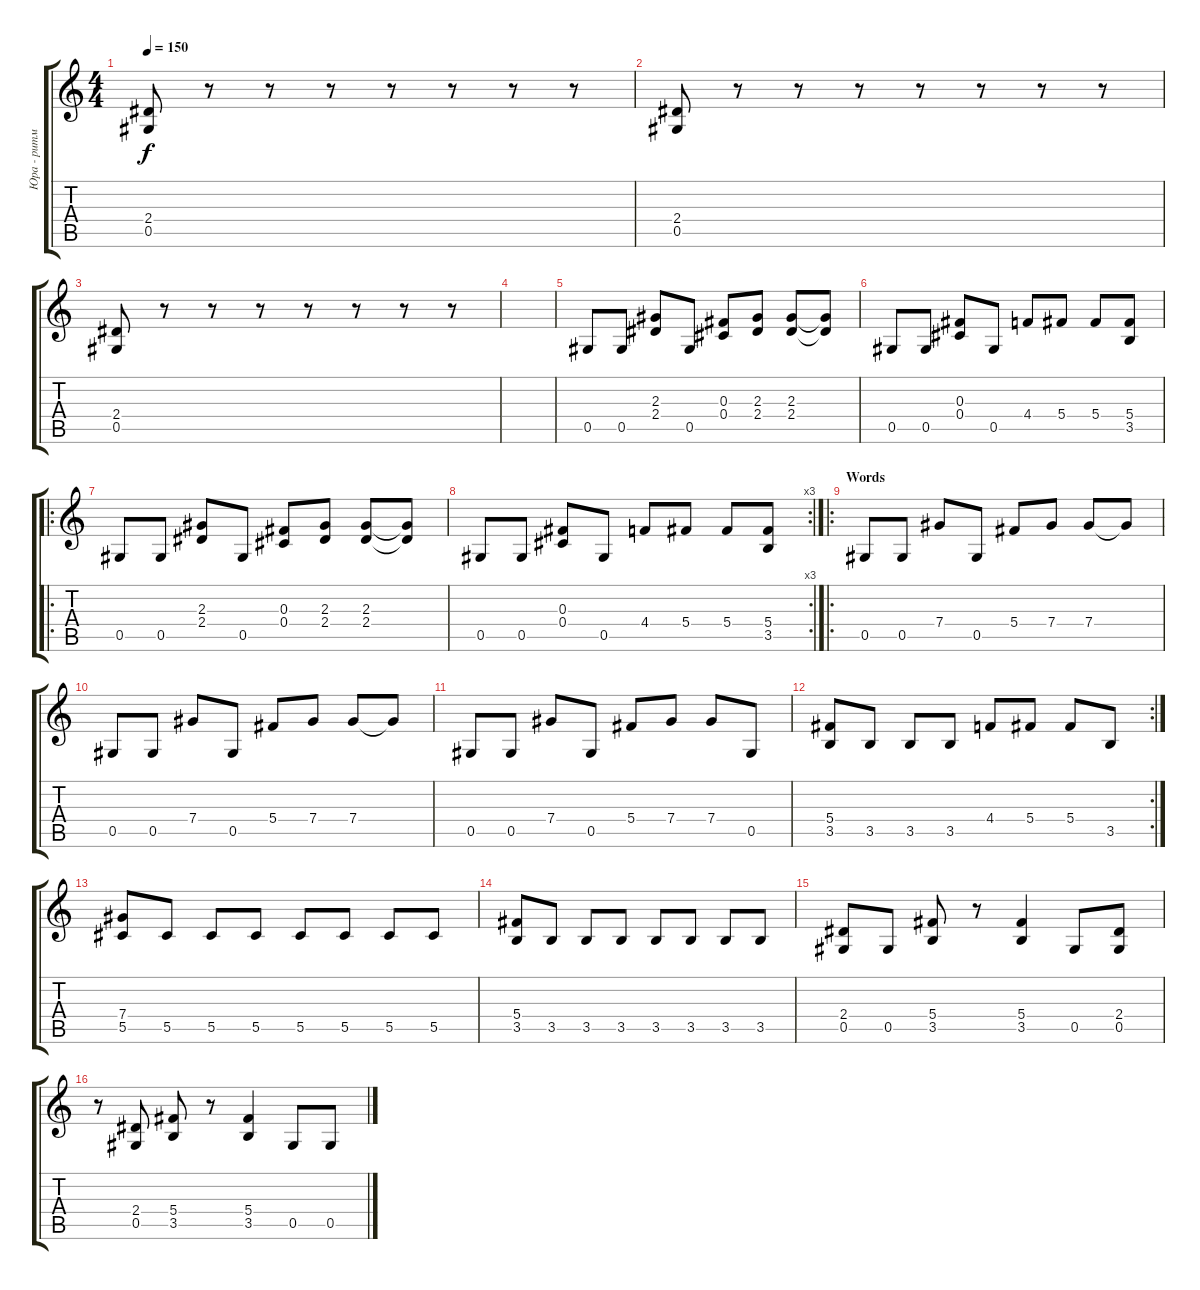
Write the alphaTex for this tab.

\track ("Юра - ритм+соло" "Юра - ритм") {instrument distortionguitar}
\staff {score tabs}
\tuning (Eb4 Bb3 Gb3 Db3 Ab2 Eb2) {hide}
\ts (4 4)
\tempo 150
\clef g2
\ks c
(2.4 0.5).8{dy f instrument distortionguitar} r.8 r.8 r.8 r.8 r.8 r.8 r.8 |
(2.4 0.5).8 r.8 r.8 r.8 r.8 r.8 r.8 r.8 |
(2.4 0.5).8 r.8 r.8 r.8 r.8 r.8 r.8 r.8 |
|
0.5.8 0.5.8 (2.3 2.4).8 0.5.8 (0.3 0.4).8 (2.3 2.4).8 (2.3 2.4).8 (2.3{t} 2.4{t}).8 |
0.5.8 0.5.8 (0.3 0.4).8 0.5.8 4.4.8 5.4.8 5.4.8 (5.4 3.5).8 |
\ro
0.5.8 0.5.8 (2.3 2.4).8 0.5.8 (0.3 0.4).8 (2.3 2.4).8 (2.3 2.4).8 (2.3{t} 2.4{t}).8 |
\rc 3
0.5.8 0.5.8 (0.3 0.4).8 0.5.8 4.4.8 5.4.8 5.4.8 (5.4 3.5).8 |
\ro
\section ("" "Words")
0.5.8 0.5.8 7.4.8 0.5.8 5.4.8 7.4.8 7.4.8 7.4{t}.8 |
0.5.8 0.5.8 7.4.8 0.5.8 5.4.8 7.4.8 7.4.8 7.4{t}.8 |
0.5.8 0.5.8 7.4.8 0.5.8 5.4.8 7.4.8 7.4.8 0.5.8 |
\rc 2
(5.4 3.5).8 3.5.8 3.5.8 3.5.8 4.4.8 5.4.8 5.4.8 3.5.8 |
(7.4 5.5).8 5.5.8 5.5.8 5.5.8 5.5.8 5.5.8 5.5.8 5.5.8 |
(5.4 3.5).8 3.5.8 3.5.8 3.5.8 3.5.8 3.5.8 3.5.8 3.5.8 |
(2.4 0.5).8 0.5.8 (5.4 3.5).8 r.8 (5.4 3.5).4 0.5.8 (2.4 0.5).8 |
r.8 (2.4 0.5).8 (5.4 3.5).8 r.8 (5.4 3.5).4 0.5.8 0.5.8
